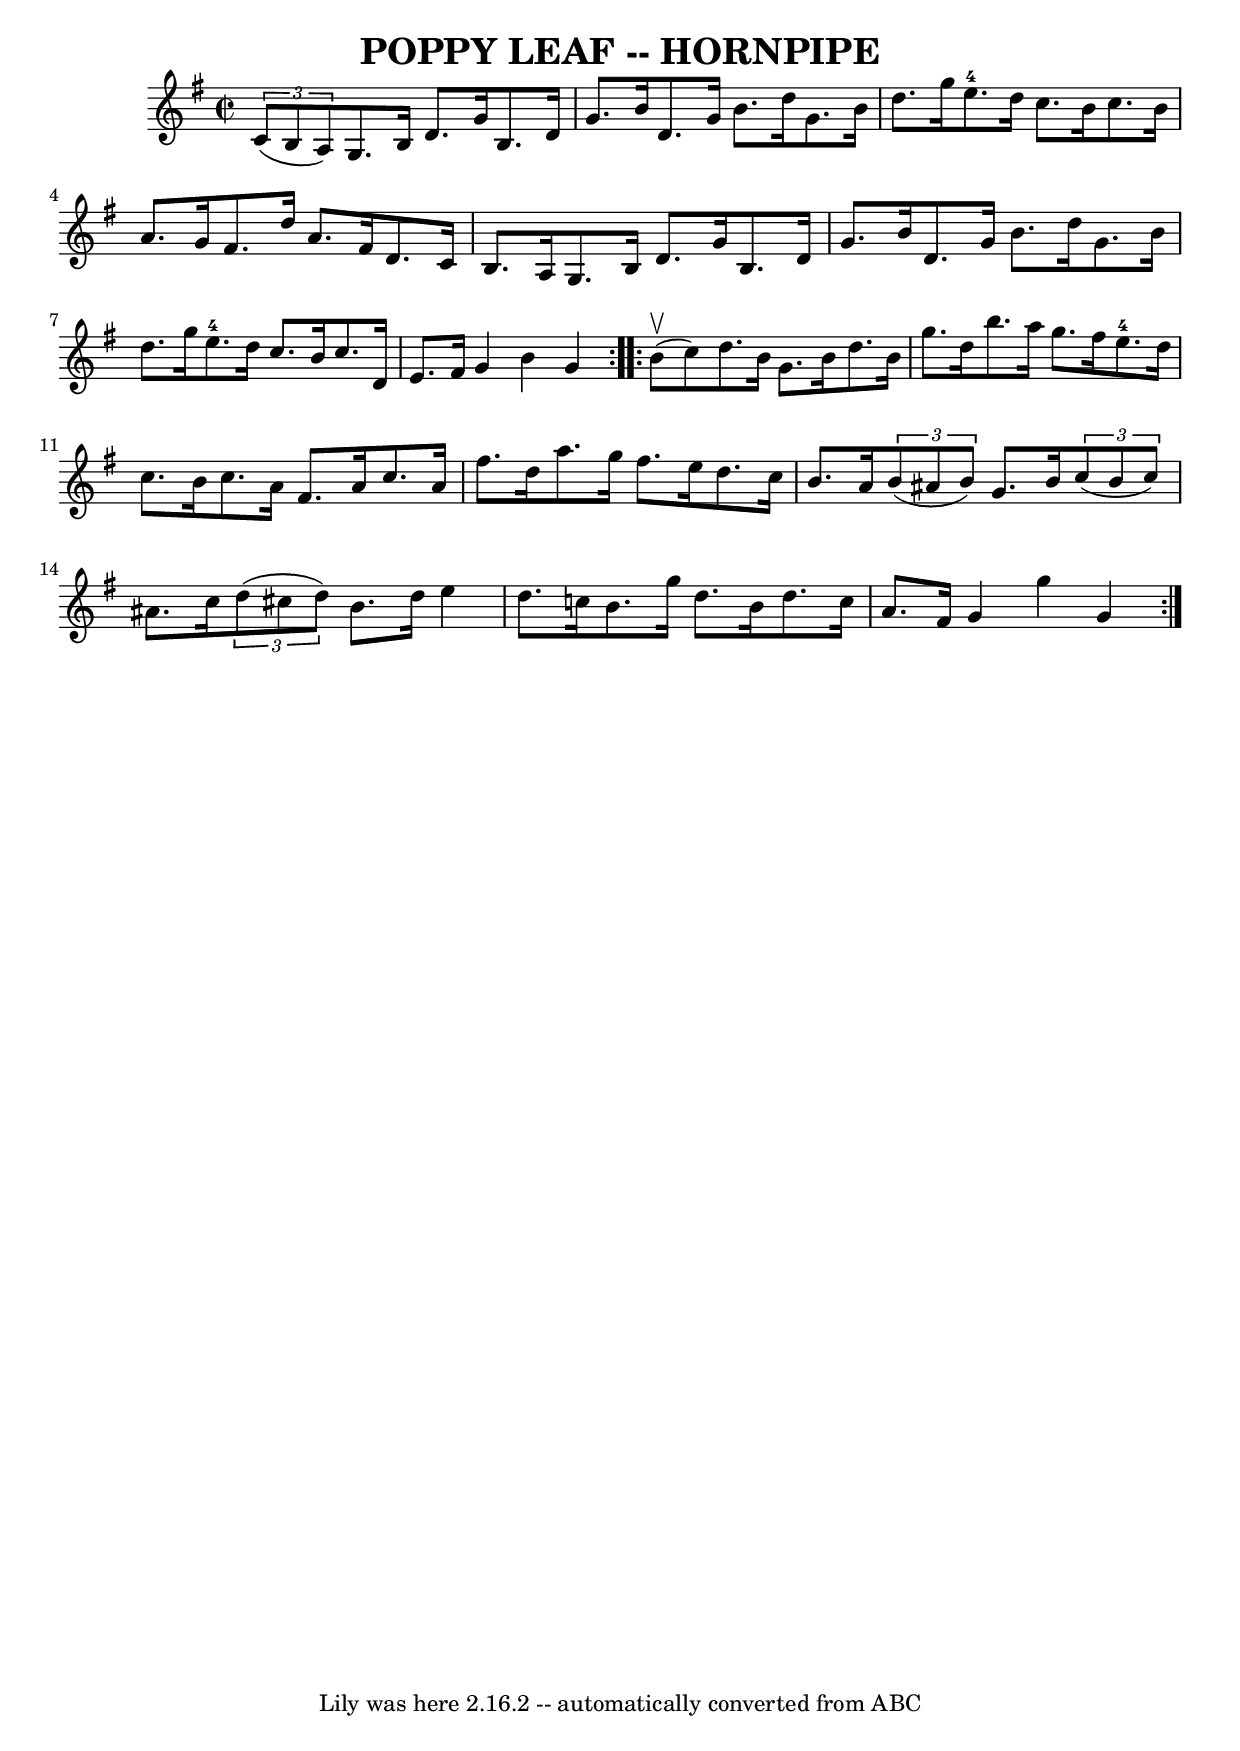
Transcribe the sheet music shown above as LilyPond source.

\version "2.7.40"
\include "Mammoth.ily"
\header {
	%% book = "Ryan's Mammoth Collection of Fiddle Tunes"
	crossRefNumber = "1"
	footnotes = ""
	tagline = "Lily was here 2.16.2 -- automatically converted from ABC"
	title = "POPPY LEAF -- HORNPIPE"
}
voicedefault =  {
\set Score.defaultBarType = "empty"

\repeat volta 2 {
\override Staff.TimeSignature #'style = #'C
 \time 2/2 \key g \major   \times 2/3 { c'8 (b8 a8) }       |
 
 g8. b16 d'8. g'16 b8. d'16 g'8. b'16    |
 d'8.  
 g'16 b'8. d''16 g'8. b'16 d''8. g''16    |
 e''8. 
-4 d''16 c''8. b'16 c''8. b'16 a'8. g'16    |
   
fis'8. d''16 a'8. fis'16 d'8. c'16 b8. a16    |
     
|
 g8. b16 d'8. g'16 b8. d'16 g'8. b'16    
|
 d'8. g'16 b'8. d''16 g'8. b'16 d''8. g''16    
|
 e''8.-4 d''16 c''8. b'16 c''8. d'16 e'8.    
fis'16    |
 g'4 b'4 g'4    }     \repeat volta 2 { b'8 
(^\upbow c''8)       |
 d''8. b'16 g'8. b'16 d''8.    
b'16 g''8. d''16    |
 b''8. a''16 g''8. fis''16      
e''8.-4 d''16 c''8. b'16    |
 c''8. a'16 fis'8.    
a'16 c''8. a'16 fis''8. d''16    |
 a''8. g''16    
fis''8. e''16 d''8. c''16 b'8. a'16    |
     |
   
\times 2/3 { b'8 (ais'8 b'8) } g'8. b'16    \times 2/3 { c''8 
(b'8 c''8) } ais'8. c''16    |
   \times 2/3 { d''8 (
cis''8 d''8) } b'8. d''16 e''4 d''8. c''!16    |
   
b'8. g''16 d''8. b'16 d''8. c''16 a'8. fis'16    |
  
 g'4 g''4 g'4    }   
}

\score{
    <<

	\context Staff="default"
	{
	    \voicedefault 
	}

    >>
	\layout {
	}
	\midi {}
}
